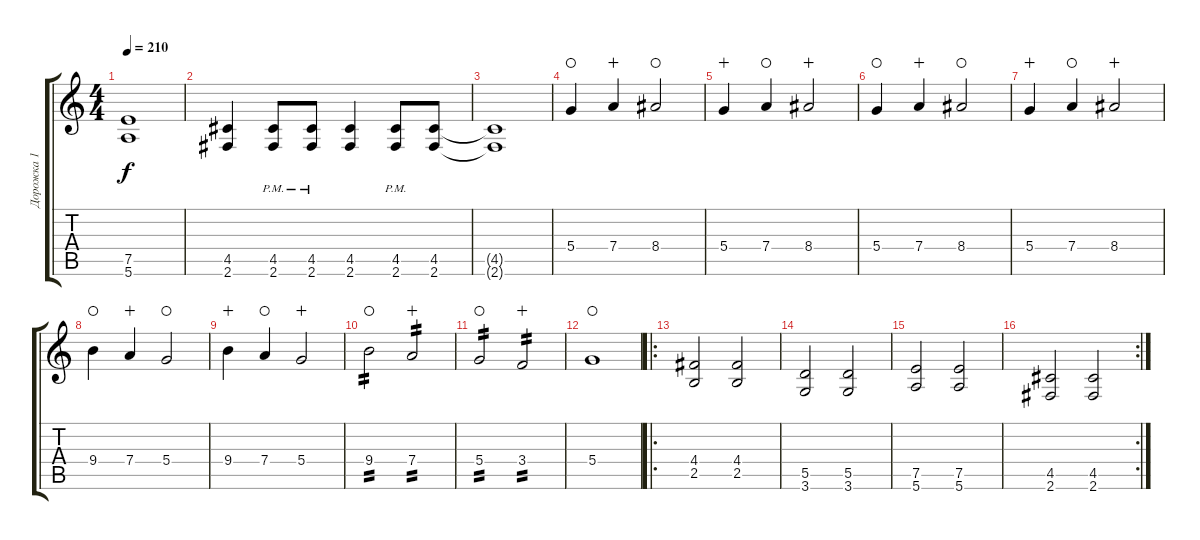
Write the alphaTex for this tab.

\track ("Дорожка 1" "Дорожка 1") {instrument distortionguitar}
\staff {score tabs}
\tuning (E4 B3 G3 D3 A2 E2) {hide}
\ts (4 4)
\tempo 210
\clef g2
\ks c
(7.5{t} 5.6{t}).1{dy f} |
(4.5 2.6).4 (4.5{pm} 2.6{pm}).8 (4.5{pm} 2.6{pm}).8 (4.5 2.6).4 (4.5{pm} 2.6{pm}).8 (4.5 2.6).8 |
(4.5{t} 2.6{t}).1 |
5.4.4{waho} 7.4.4{wahc} 8.4.2{waho} |
5.4.4{wahc} 7.4.4{waho} 8.4.2{wahc} |
5.4.4{waho} 7.4.4{wahc} 8.4.2{waho} |
5.4.4{wahc} 7.4.4{waho} 8.4.2{wahc} |
9.4.4{waho} 7.4.4{wahc} 5.4.2{waho} |
9.4.4{wahc} 7.4.4{waho} 5.4.2{wahc} |
9.4.2{tp 2 waho} 7.4.2{tp 2 wahc} |
5.4.2{tp 2 waho} 3.4.2{tp 2 wahc} |
5.4.1{waho} |
\ro
(4.4 2.5).2 (4.4 2.5).2 |
(5.5 3.6).2 (5.5 3.6).2 |
(7.5 5.6).2 (7.5 5.6).2 |
\rc 2
(4.5 2.6).2 (4.5 2.6).2
